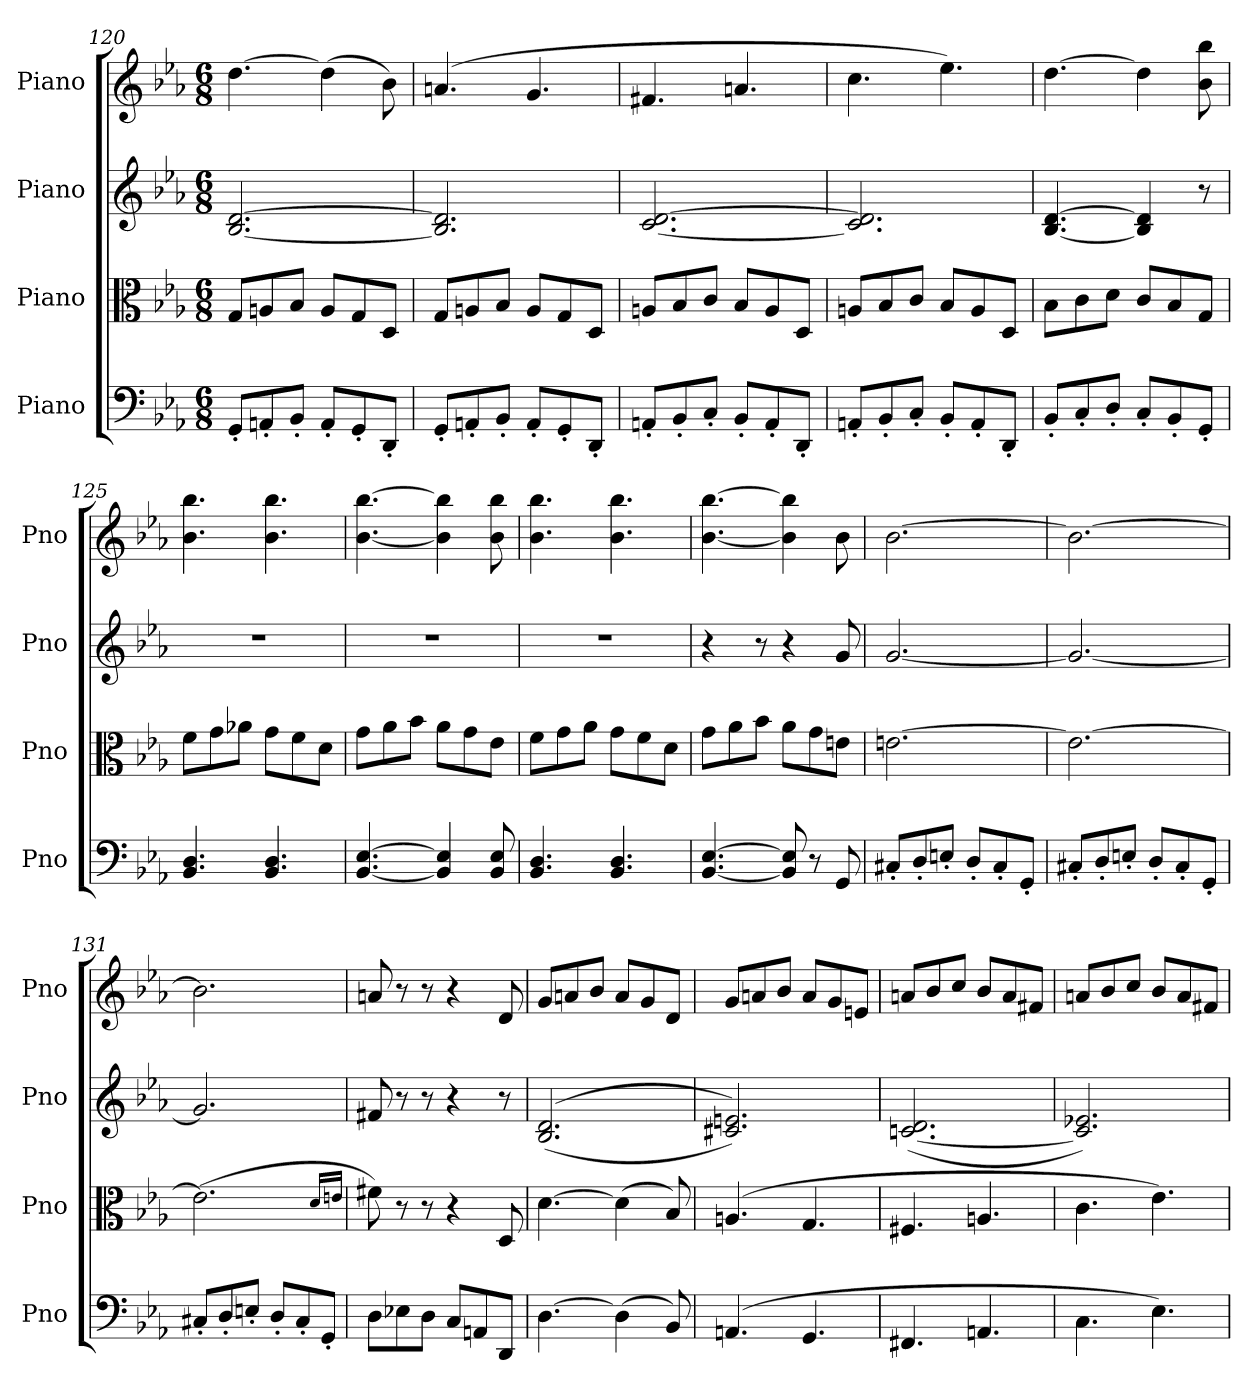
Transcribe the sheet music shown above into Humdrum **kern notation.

**kern	**kern	**kern	**kern
*part4	*part3	*part2	*part1
*staff4	*staff3	*staff2	*staff1
*I"Piano	*I"Piano	*I"Piano	*I"Piano
*I'Pno	*I'Pno	*I'Pno	*I'Pno
*clefF4	*clefC3	*clefG2	*clefG2
*k[b-e-a-]	*k[b-e-a-]	*k[b-e-a-]	*k[b-e-a-]
*M6/8	*M6/8	*M6/8	*M6/8
=120	=120	=120	=120
8GG'/L	8G/L	[2.B-/ [2.d/	[4.dd\
8AAn'/	8An/	.	.
8BB-'/J	8B-/J	.	.
8AA'/L	8A/L	.	(4dd\]
8GG'/	8G/	.	.
8DD'/J	8D/J	.	8b-\)
=121	=121	=121	=121
8GG'/L	8G/L	2.B-/] 2.d/]	(4.an/
8AAn'/	8An/	.	.
8BB-'/J	8B-/J	.	.
8AA'/L	8A/L	.	4.g/
8GG'/	8G/	.	.
8DD'/J	8D/J	.	.
=122	=122	=122	=122
8AAn'/L	8An/L	[2.c/ [2.d/	4.f#X/
8BB-'/	8B-/	.	.
8C'/J	8c/J	.	.
8BB-'/L	8B-/L	.	4.an/
8AA'/	8A/	.	.
8DD'/J	8D/J	.	.
!!LO:LB:g=z
=123	=123	=123	=123
8AAn'/L	8An/L	2.c/] 2.d/]	4.cc\
8BB-'/	8B-/	.	.
8C'/J	8c/J	.	.
8BB-'/L	8B-/L	.	4.ee-\)
8AA'/	8A/	.	.
8DD'/J	8D/J	.	.
=124	=124	=124	=124
8BB-'/L	8B-\L	[4.B-/ [4.d/	[4.dd\
8C'/	8c\	.	.
8D'/J	8d\J	.	.
8C'/L	8c/L	4B-/] 4d/]	4dd\]
8BB-'/	8B-/	.	.
8GG'/J	8G/J	8r	8b-\ 8bb-\
=125	=125	=125	=125
4.BB-/ 4.D/	8f\L	2.r	4.b-\ 4.bb-\
.	8g\	.	.
.	8a-X\J	.	.
4.BB-/ 4.D/	8g\L	.	4.b-\ 4.bb-\
.	8f\	.	.
.	8d\J	.	.
=126	=126	=126	=126
[4.BB-/ [4.E-/	8g\L	2.r	[4.b-\ [4.bb-\
.	8a-\	.	.
.	8b-\J	.	.
4BB-/] 4E-/]	8a-\L	.	4b-\] 4bb-\]
.	8g\	.	.
8BB-/ 8E-/	8e-\J	.	8b-\ 8bb-\
=127	=127	=127	=127
4.BB-/ 4.D/	8f\L	2.r	4.b-\ 4.bb-\
.	8g\	.	.
.	8a-\J	.	.
4.BB-/ 4.D/	8g\L	.	4.b-\ 4.bb-\
.	8f\	.	.
.	8d\J	.	.
=128	=128	=128	=128
[4.BB-/ [4.E-/	8g\L	4r	[4.b-\ [4.bb-\
.	8a-\	.	.
.	8b-\J	8r	.
8BB-/] 8E-/]	8a-\L	4r	4b-\] 4bb-\]
8r	8g\	.	.
8GG/	8en\J	8g/	8b-\
=129	=129	=129	=129
8C#X'/L	[2.en\	[2.g/	[2.b-\
8D'/	.	.	.
8En'/J	.	.	.
8D'/L	.	.	.
8C#'/	.	.	.
8GG'/J	.	.	.
=130	=130	=130	=130
8C#X'/L	2.e\_	2.g/_	2.b-\_
8D'/	.	.	.
8En'/J	.	.	.
8D'/L	.	.	.
8C#'/	.	.	.
8GG'/J	.	.	.
=131	=131	=131	=131
8C#X'/L	(2.e\]	2.g/]	2.b-\]
8D'/	.	.	.
8En'/J	.	.	.
8D'/L	.	.	.
8C#'/	.	.	.
8GG'/J	.	.	.
.	16qd/LL	.	.
.	16qen/JJ	.	.
=132	=132	=132	=132
8D\L	8f#X\)	8f#X/	8an/
8E-X\	8r	8r	8r
8D\J	8r	8r	8r
8C/L	4r	4r	4r
8AAn/	.	.	.
8DD/J	8D/	8r	8d/
!!LO:LB:g=z
=133	=133	=133	=133
[4.D\	[4.d\	((>2.B-/ 2.d/	8g/L
.	.	.	8an/
.	.	.	8b-/J
(4D\]	(4d\]	.	8a/L
.	.	.	8g/
8BB-/)	8B-/)	.	8d/J
=134	=134	=134	=134
(4.AAn/	(4.An/	2.c#X/ 2.en/))	8g/L
.	.	.	8an/
.	.	.	8b-/J
4.GG/	4.G/	.	8a/L
.	.	.	8g/
.	.	.	8en/J
=135	=135	=135	=135
4.FF#X/	4.F#X/	([2.cn/ 2.d/	8an/L
.	.	.	8b-/
.	.	.	8cc/J
4.AAn/	4.An/	.	8b-/L
.	.	.	8a/
.	.	.	8f#X/J
=136	=136	=136	=136
4.C\	4.c\	2.c/] 2.e-X/)	8an/L
.	.	.	8b-/
.	.	.	8cc/J
4.E-\)	4.e-\)	.	8b-/L
.	.	.	8a/
.	.	.	8f#X/J
=	=	=	=
*-	*-	*-	*-
